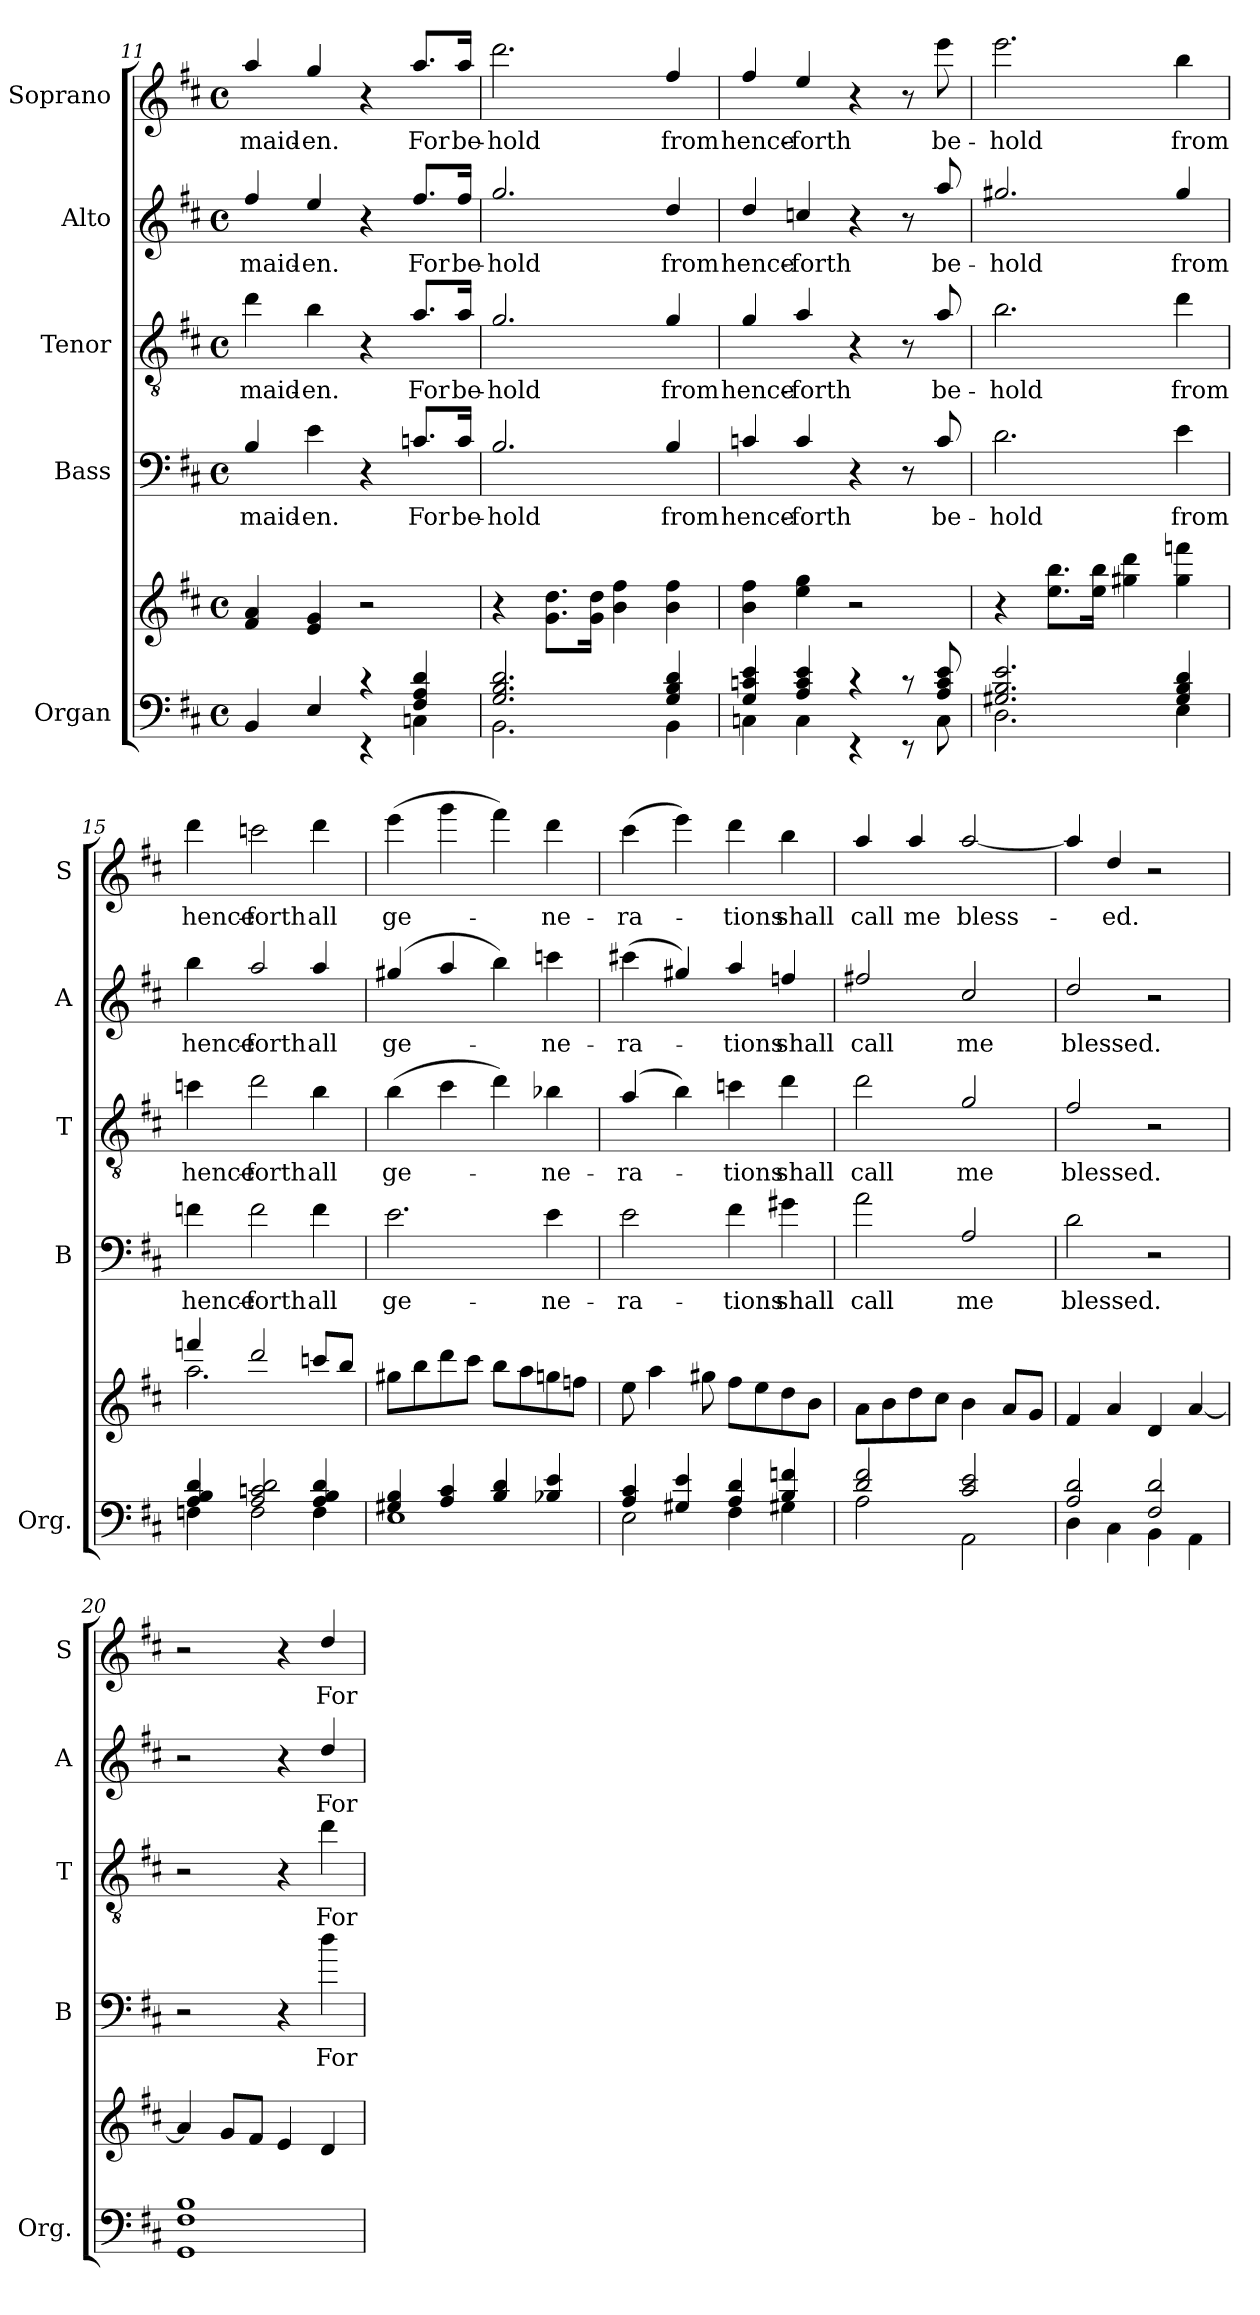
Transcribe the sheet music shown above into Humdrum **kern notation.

**kern	**kern	**kern	**text	**kern	**text	**kern	**text	**kern	**text
*part5	*part5	*part4	*part4	*part3	*part3	*part2	*part2	*part1	*part1
*staff6	*staff5	*staff4	*staff4	*staff3	*staff3	*staff2	*staff2	*staff1	*staff1
*I"Organ	*	*I"Bass	*	*I"Tenor	*	*I"Alto	*	*I"Soprano	*
*I'Org.	*	*I'B	*	*I'T	*	*I'A	*	*I'S	*
*clefF4	*clefG2	*clefF4	*	*clefGv2	*	*clefG2	*	*clefG2	*
*	*	*ITrd7c12	*	*ITrd7c12	*	*ITrd7c12	*	*ITrd7c12	*
*k[f#c#]	*k[f#c#]	*k[f#c#]	*	*k[f#c#]	*	*k[f#c#]	*	*k[f#c#]	*
*D:	*D:	*D:	*	*D:	*	*D:	*	*D:	*
*M4/4	*M4/4	*M4/4	*	*M4/4	*	*M4/4	*	*M4/4	*
*met(c)	*met(c)	*met(c)	*	*met(c)	*	*met(c)	*	*met(c)	*
=11	=11	=11	=11	=11	=11	=11	=11	=11	=11
*^	*	*	*	*	*	*	*	*	*
!	!	!	!	!LO:LY:b	!	!LO:LY:b	!	!LO:LY:b	!	!LO:LY:b
4BB/	2ryy	4f#/ 4a/	4BB/	-maid-	4d\	-maid-	4f#/	-maid-	4a/	-maid-
!	!	!	!	!LO:LY:b	!	!LO:LY:b	!	!LO:LY:b	!	!LO:LY:b
4E/	.	4e/ 4g/	4E\	-en.	4B\	-en.	4e/	-en.	4g/	-en.
4rc	4rEE	2r	4r	.	4r	.	4r	.	4r	.
!	!	!	!	!LO:LY:b	!	!LO:LY:b	!	!LO:LY:b	!	!LO:LY:b
4F#/ 4A/ 4d/	4Cn\	.	8.Cn/L	For	8.A/L	For	8.f#/L	For	8.a/L	For
!	!	!	!	!LO:LY:b	!	!LO:LY:b	!	!LO:LY:b	!	!LO:LY:b
.	.	.	16C/Jk	be-	16A/Jk	be-	16f#/Jk	be-	16a/Jk	be-
=12	=12	=12	=12	=12	=12	=12	=12	=12	=12	=12
!	!	!	!	!LO:LY:b	!	!LO:LY:b	!	!LO:LY:b	!	!LO:LY:b
2.G/ 2.B/ 2.d/	2.BB\	4r	2.BB/	-hold	2.G/	-hold	2.g/	-hold	2.dd\	-hold
.	.	8.g\ 8.dd\L	.	.	.	.	.	.	.	.
.	.	16g\ 16dd\Jk	.	.	.	.	.	.	.	.
.	.	4b\ 4ff#\	.	.	.	.	.	.	.	.
!	!	!	!	!LO:LY:b	!	!LO:LY:b	!	!LO:LY:b	!	!LO:LY:b
4G/ 4B/ 4d/	4BB\	4b\ 4ff#\	4BB/	from	4G/	from	4d/	from	4f#/	from
!!LO:LB:g=z
=13	=13	=13	=13	=13	=13	=13	=13	=13	=13	=13
!	!	!	!	!LO:LY:b	!	!LO:LY:b	!	!LO:LY:b	!	!LO:LY:b
4G/ 4cn/ 4e/	4Cn\	4b\ 4ff#\	4Cn/	hence-	4G/	hence-	4d/	hence-	4f#/	hence-
!	!	!	!	!LO:LY:b	!	!LO:LY:b	!	!LO:LY:b	!	!LO:LY:b
4A/ 4c/ 4e/	4C\	4ee\ 4gg\	4C/	-forth	4A/	-forth	4cn/	-forth	4e/	-forth
4rc	4rEE	2r	4r	.	4r	.	4r	.	4r	.
8rc	8rEE	.	8r	.	8r	.	8r	.	8r	.
!	!	!	!	!LO:LY:b	!	!LO:LY:b	!	!LO:LY:b	!	!LO:LY:b
8A/ 8c/ 8e/	8C\	.	8C/	be-	8A/	be-	8a/	be-	8ee\	be-
=14	=14	=14	=14	=14	=14	=14	=14	=14	=14	=14
!	!	!	!	!LO:LY:b	!	!LO:LY:b	!	!LO:LY:b	!	!LO:LY:b
2.G#X/ 2.B/ 2.e/	2.D\	4r	2.D\	-hold	2.B\	-hold	2.g#X/	-hold	2.ee\	-hold
.	.	8.ee\ 8.bb\L	.	.	.	.	.	.	.	.
.	.	16ee\ 16bb\Jk	.	.	.	.	.	.	.	.
.	.	4gg#X\ 4ddd\	.	.	.	.	.	.	.	.
!	!	!	!	!LO:LY:b	!	!LO:LY:b	!	!LO:LY:b	!	!LO:LY:b
4G#/ 4B/ 4d/	4E\	4gg#\ 4fffn\	4E\	from	4d\	from	4g#/	from	4b\	from
=15	=15	=15	=15	=15	=15	=15	=15	=15	=15	=15
*	*	*^	*	*	*	*	*	*	*	*
!	!	!	!	!	!LO:LY:b	!	!LO:LY:b	!	!LO:LY:b	!	!LO:LY:b
4A/ 4B/ 4d/	4Fn\	4fffn/	2.aa\	4Fn\	hence-	4cn\	hence-	4b\	hence-	4dd\	hence-
!	!	!	!	!	!LO:LY:b	!	!LO:LY:b	!	!LO:LY:b	!	!LO:LY:b
2A/ 2cn/ 2d/	2F\	2ddd/	.	2F\	-forth	2d\	-forth	2a/	-forth	2ccn\	-forth
!	!	!	!	!	!LO:LY:b	!	!LO:LY:b	!	!LO:LY:b	!	!LO:LY:b
4A/ 4B/ 4d/	4F\	8cccn/L	4ryy	4F\	all	4B\	all	4a/	all	4dd\	all
.	.	8bb/J	.	.	.	.	.	.	.	.	.
*	*	*v	*v	*	*	*	*	*	*	*	*
=16	=16	=16	=16	=16	=16	=16	=16	=16	=16	=16
!	!	!	!	!LO:LY:b	!	!LO:LY:b	!	!LO:LY:b	!	!LO:LY:b
4G#X/ 4B/	1E	8gg#X\L	2.E\	ge-	(>4B\	ge-	(4g#X/	ge-	(>4ee\	ge-
.	.	8bb\	.	.	.	.	.	.	.	.
4A/ 4c#/	.	8ddd\	.	.	4c#\	.	4a/	.	4gg\	.
.	.	8ccc#\J	.	.	.	.	.	.	.	.
4B/ 4d/	.	8bb\L	.	.	4d\)	.	4b\)	.	4ff#\)	.
.	.	8aa\	.	.	.	.	.	.	.	.
!	!	!	!	!LO:LY:b	!	!LO:LY:b	!	!LO:LY:b	!	!LO:LY:b
4B-X/ 4e/	.	8ggn\	4E\	-ne-	4B-X\	-ne-	4ccn\	-ne-	4dd\	-ne-
.	.	8ffn\J	.	.	.	.	.	.	.	.
=17	=17	=17	=17	=17	=17	=17	=17	=17	=17	=17
!	!	!	!	!LO:LY:b	!	!LO:LY:b	!	!LO:LY:b	!	!LO:LY:b
4A/ 4c#/	2E\	8ee\	2E\	-ra-	(4A/	-ra-	(>4cc#X\	-ra-	(>4cc#\	-ra-
.	.	4aa\	.	.	.	.	.	.	.	.
4G#X/ 4e/	.	.	.	.	4B\)	.	4g#X/)	.	4ee\)	.
.	.	8gg#X\	.	.	.	.	.	.	.	.
!	!	!	!	!LO:LY:b	!	!LO:LY:b	!	!LO:LY:b	!	!LO:LY:b
4A/ 4d/	4F#\	8ff#\L	4F#\	-tions	4cn\	-tions	4a/	-tions	4dd\	-tions
.	.	8ee\	.	.	.	.	.	.	.	.
!	!	!	!	!LO:LY:b	!	!LO:LY:b	!	!LO:LY:b	!	!LO:LY:b
4B/ 4fn/	4G#X\	8dd\	4G#X\	shall	4d\	shall	4fn/	shall	4b\	shall
.	.	8b\J	.	.	.	.	.	.	.	.
!!LO:PB:g=z
=18	=18	=18	=18	=18	=18	=18	=18	=18	=18	=18
!	!	!	!	!LO:LY:b	!	!LO:LY:b	!	!LO:LY:b	!	!LO:LY:b
2d/ 2f#/	2A\	8a\L	2A\	call	2d\	call	2f#X/	call	4a/	call
.	.	8b\	.	.	.	.	.	.	.	.
!	!	!	!	!	!	!	!	!	!	!LO:LY:b
.	.	8dd\	.	.	.	.	.	.	4a/	me
.	.	8cc#\J	.	.	.	.	.	.	.	.
!	!	!	!	!LO:LY:b	!	!LO:LY:b	!	!LO:LY:b	!	!LO:LY:b
2c#/ 2e/	2AA\	4b\	2AA/	me	2G/	me	2c#/	me	[2a/	bless-
.	.	8a/L	.	.	.	.	.	.	.	.
.	.	8g/J	.	.	.	.	.	.	.	.
=19	=19	=19	=19	=19	=19	=19	=19	=19	=19	=19
!	!	!	!	!LO:LY:b	!	!LO:LY:b	!	!LO:LY:b	!	!
2A/ 2d/	4D\	4f#/	2D\	blessed.	2F#/	blessed.	2d/	blessed.	4a/]	.
!	!	!	!	!	!	!	!	!	!	!LO:LY:b
.	4C#\	4a/	.	.	.	.	.	.	4d/	-ed.
2F#/ 2d/	4BB\	4d/	2r	.	2r	.	2r	.	2r	.
.	4AA\	[4a/	.	.	.	.	.	.	.	.
=20	=20	=20	=20	=20	=20	=20	=20	=20	=20	=20
1F# 1B	1GG	4a/]	2r	.	2r	.	2r	.	2r	.
.	.	8g/L	.	.	.	.	.	.	.	.
.	.	8f#/J	.	.	.	.	.	.	.	.
.	.	4e/	4r	.	4r	.	4r	.	4r	.
!	!	!	!	!LO:LY:b	!	!LO:LY:b	!	!LO:LY:b	!	!LO:LY:b
.	.	4d/	4d\	For	4d\	For	4d/	For	4d/	For
*v	*v	*	*	*	*	*	*	*	*	*
=	=	=	=	=	=	=	=	=	=
*-	*-	*-	*-	*-	*-	*-	*-	*-	*-
